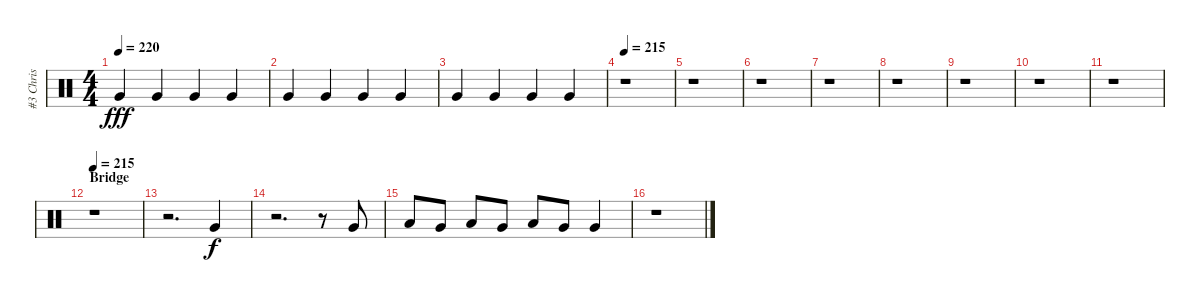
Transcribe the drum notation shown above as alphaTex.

\track ("#3 Chris" "#3 Chris") {instrument percussion}
\staff {score}
\articulation defaults
\ts (4 4)
\tempo 220
\clef neutral
\ks c "Very Low Tom (hit)".4{dy fff} "Very Low Tom (hit)".4 "Very Low Tom (hit)".4 "Very Low Tom (hit)".4
|
"Very Low Tom (hit)".4 "Very Low Tom (hit)".4 "Very Low Tom (hit)".4 "Very Low Tom (hit)".4 |
"Very Low Tom (hit)".4 "Very Low Tom (hit)".4 "Very Low Tom (hit)".4 "Very Low Tom (hit)".4 |
\tempo 215
r.1 |
r.1 |
r.1 |
r.1 |
r.1 |
r.1 |
r.1 |
r.1 |
\section ("" "Bridge")
\tempo 215
r.1 |
r.2{d} "Very Low Tom (hit)".4{dy f} |
r.2{d} r.8 "Very Low Tom (hit)".8 |
"Low Floor Tom (hit)".8 "Very Low Tom (hit)".8 "Low Floor Tom (hit)".8 "Very Low Tom (hit)".8 "Low Floor Tom (hit)".8 "Very Low Tom (hit)".8 "Very Low Tom (hit)".4 |
r.1
